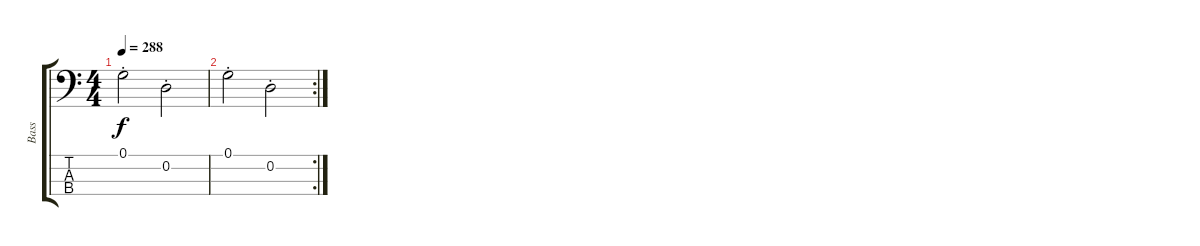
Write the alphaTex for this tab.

\track ("Bass" "Bass") {instrument electricbassfinger}
\staff {score tabs}
\tuning (G2 D2 A1 E1) {hide}
\ts (4 4)
\tempo 288
\clef f4
\ks c
0.1{st}.2{dy f} 0.2{st}.2 |
\rc 2
0.1{st}.2 0.2{st}.2
